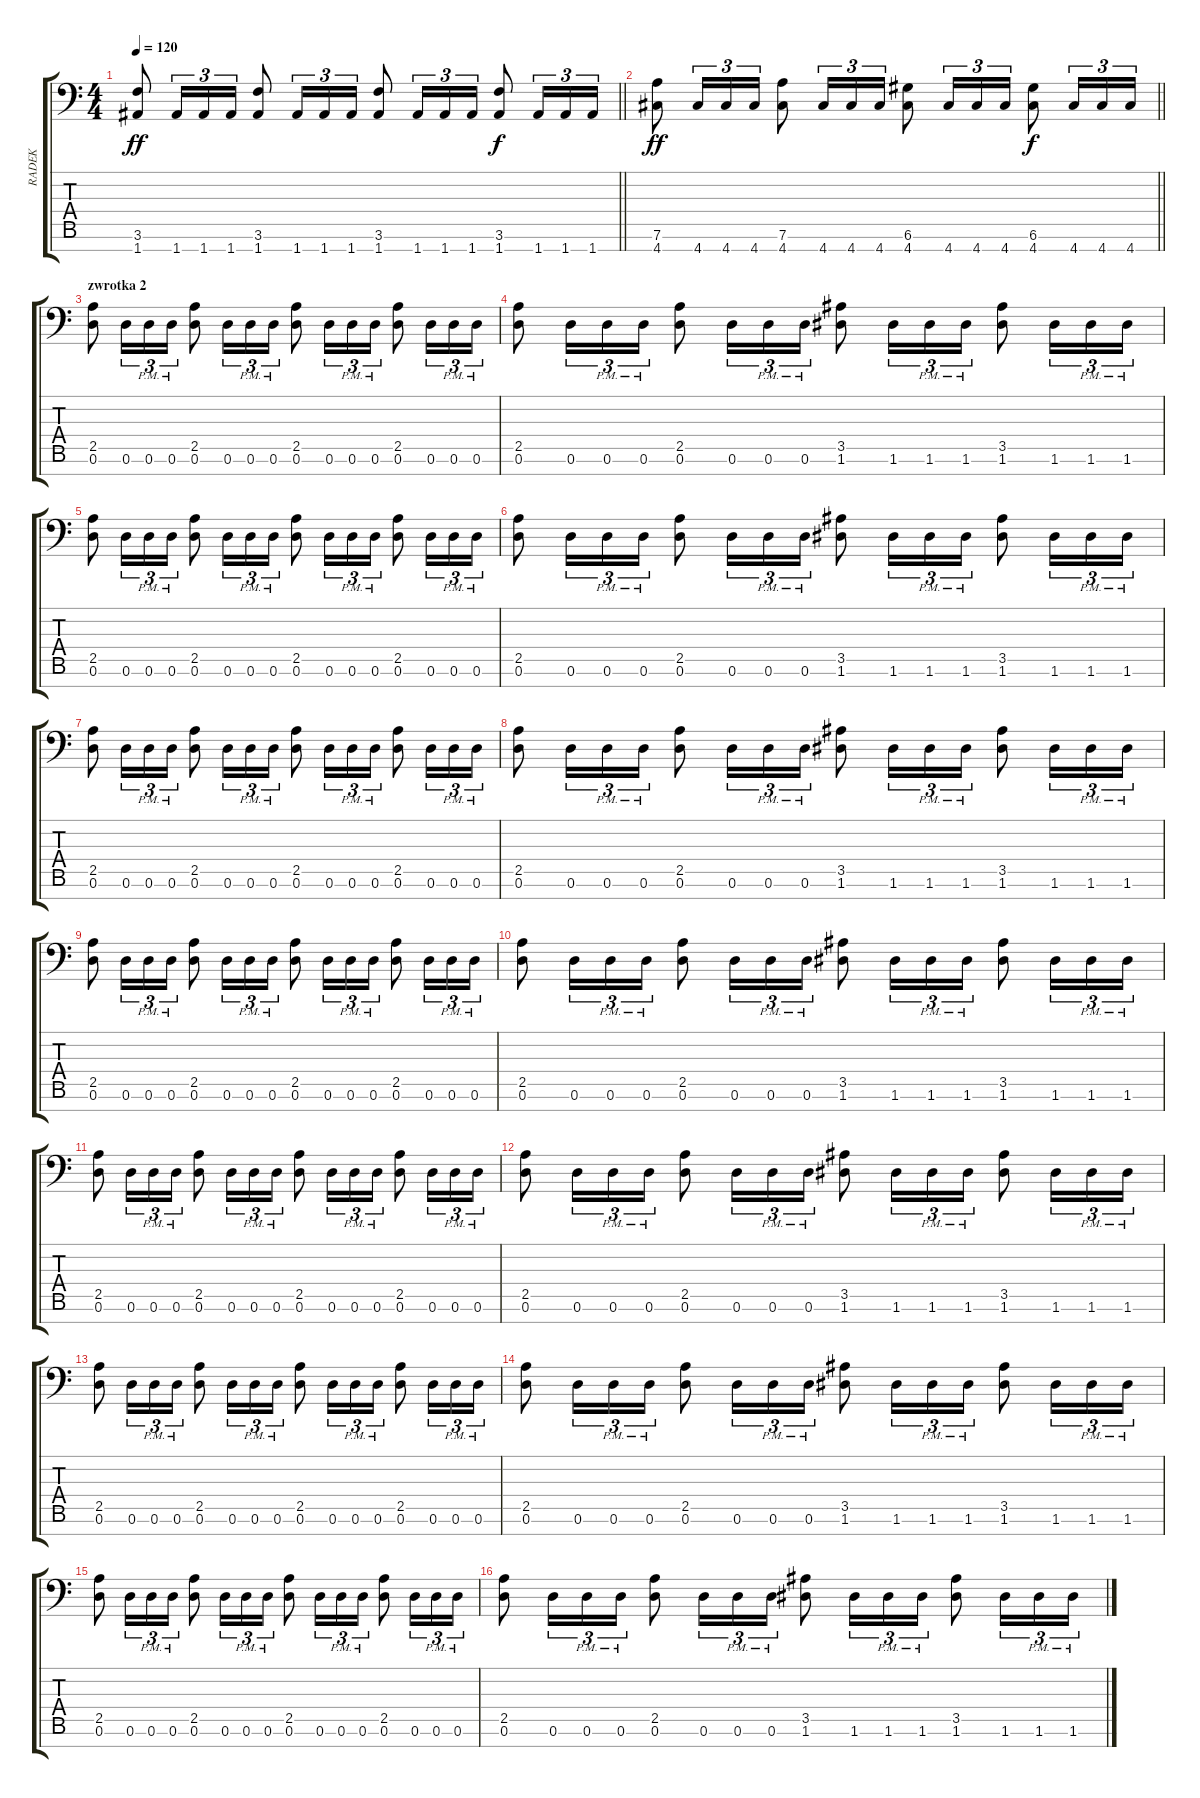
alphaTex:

\track ("RADEK" "RADEK") {instrument distortionguitar}
\staff {score tabs}
\tuning (D4 A3 F3 C3 G2 D2 A1) {hide}
\ts (4 4)
\tempo 120
\clef f4
\barLineRight lightlight
\ks c
(3.6 1.7).8{dy ff} 1.7.16{tu (3 2)} 1.7.16{tu (3 2)} 1.7.16{tu (3 2)} (3.6 1.7).8 1.7.16{tu (3 2)} 1.7.16{tu (3 2)} 1.7.16{tu (3 2)} (3.6 1.7).8 1.7.16{tu (3 2)} 1.7.16{tu (3 2)} 1.7.16{tu (3 2)} (3.6 1.7).8{dy f} 1.7.16{tu (3 2)} 1.7.16{tu (3 2)} 1.7.16{tu (3 2)} |
\barLineRight lightlight
(7.6 4.7).8{dy ff} 4.7.16{tu (3 2)} 4.7.16{tu (3 2)} 4.7.16{tu (3 2)} (7.6 4.7).8 4.7.16{tu (3 2)} 4.7.16{tu (3 2)} 4.7.16{tu (3 2)} (6.6 4.7).8 4.7.16{tu (3 2)} 4.7.16{tu (3 2)} 4.7.16{tu (3 2)} (6.6 4.7).8{dy f} 4.7.16{tu (3 2)} 4.7.16{tu (3 2)} 4.7.16{tu (3 2)} |
\section ("" "zwrotka 2")
(2.5 0.6).8 0.6.16{tu (3 2)} 0.6{pm}.16{tu (3 2)} 0.6{pm}.16{tu (3 2)} (2.5 0.6).8 0.6.16{tu (3 2)} 0.6{pm}.16{tu (3 2)} 0.6{pm}.16{tu (3 2)} (2.5 0.6).8 0.6.16{tu (3 2)} 0.6{pm}.16{tu (3 2)} 0.6{pm}.16{tu (3 2)} (2.5 0.6).8 0.6.16{tu (3 2)} 0.6{pm}.16{tu (3 2)} 0.6{pm}.16{tu (3 2)} |
(2.5 0.6).8 0.6.16{tu (3 2)} 0.6{pm}.16{tu (3 2)} 0.6{pm}.16{tu (3 2)} (2.5 0.6).8 0.6.16{tu (3 2)} 0.6{pm}.16{tu (3 2)} 0.6{pm}.16{tu (3 2)} (3.5 1.6).8 1.6.16{tu (3 2)} 1.6{pm}.16{tu (3 2)} 1.6{pm}.16{tu (3 2)} (3.5 1.6).8 1.6.16{tu (3 2)} 1.6{pm}.16{tu (3 2)} 1.6{pm}.16{tu (3 2)} |
(2.5 0.6).8 0.6.16{tu (3 2)} 0.6{pm}.16{tu (3 2)} 0.6{pm}.16{tu (3 2)} (2.5 0.6).8 0.6.16{tu (3 2)} 0.6{pm}.16{tu (3 2)} 0.6{pm}.16{tu (3 2)} (2.5 0.6).8 0.6.16{tu (3 2)} 0.6{pm}.16{tu (3 2)} 0.6{pm}.16{tu (3 2)} (2.5 0.6).8 0.6.16{tu (3 2)} 0.6{pm}.16{tu (3 2)} 0.6{pm}.16{tu (3 2)} |
(2.5 0.6).8 0.6.16{tu (3 2)} 0.6{pm}.16{tu (3 2)} 0.6{pm}.16{tu (3 2)} (2.5 0.6).8 0.6.16{tu (3 2)} 0.6{pm}.16{tu (3 2)} 0.6{pm}.16{tu (3 2)} (3.5 1.6).8 1.6.16{tu (3 2)} 1.6{pm}.16{tu (3 2)} 1.6{pm}.16{tu (3 2)} (3.5 1.6).8 1.6.16{tu (3 2)} 1.6{pm}.16{tu (3 2)} 1.6{pm}.16{tu (3 2)} |
(2.5 0.6).8 0.6.16{tu (3 2)} 0.6{pm}.16{tu (3 2)} 0.6{pm}.16{tu (3 2)} (2.5 0.6).8 0.6.16{tu (3 2)} 0.6{pm}.16{tu (3 2)} 0.6{pm}.16{tu (3 2)} (2.5 0.6).8 0.6.16{tu (3 2)} 0.6{pm}.16{tu (3 2)} 0.6{pm}.16{tu (3 2)} (2.5 0.6).8 0.6.16{tu (3 2)} 0.6{pm}.16{tu (3 2)} 0.6{pm}.16{tu (3 2)} |
(2.5 0.6).8 0.6.16{tu (3 2)} 0.6{pm}.16{tu (3 2)} 0.6{pm}.16{tu (3 2)} (2.5 0.6).8 0.6.16{tu (3 2)} 0.6{pm}.16{tu (3 2)} 0.6{pm}.16{tu (3 2)} (3.5 1.6).8 1.6.16{tu (3 2)} 1.6{pm}.16{tu (3 2)} 1.6{pm}.16{tu (3 2)} (3.5 1.6).8 1.6.16{tu (3 2)} 1.6{pm}.16{tu (3 2)} 1.6{pm}.16{tu (3 2)} |
(2.5 0.6).8 0.6.16{tu (3 2)} 0.6{pm}.16{tu (3 2)} 0.6{pm}.16{tu (3 2)} (2.5 0.6).8 0.6.16{tu (3 2)} 0.6{pm}.16{tu (3 2)} 0.6{pm}.16{tu (3 2)} (2.5 0.6).8 0.6.16{tu (3 2)} 0.6{pm}.16{tu (3 2)} 0.6{pm}.16{tu (3 2)} (2.5 0.6).8 0.6.16{tu (3 2)} 0.6{pm}.16{tu (3 2)} 0.6{pm}.16{tu (3 2)} |
(2.5 0.6).8 0.6.16{tu (3 2)} 0.6{pm}.16{tu (3 2)} 0.6{pm}.16{tu (3 2)} (2.5 0.6).8 0.6.16{tu (3 2)} 0.6{pm}.16{tu (3 2)} 0.6{pm}.16{tu (3 2)} (3.5 1.6).8 1.6.16{tu (3 2)} 1.6{pm}.16{tu (3 2)} 1.6{pm}.16{tu (3 2)} (3.5 1.6).8 1.6.16{tu (3 2)} 1.6{pm}.16{tu (3 2)} 1.6{pm}.16{tu (3 2)} |
(2.5 0.6).8 0.6.16{tu (3 2)} 0.6{pm}.16{tu (3 2)} 0.6{pm}.16{tu (3 2)} (2.5 0.6).8 0.6.16{tu (3 2)} 0.6{pm}.16{tu (3 2)} 0.6{pm}.16{tu (3 2)} (2.5 0.6).8 0.6.16{tu (3 2)} 0.6{pm}.16{tu (3 2)} 0.6{pm}.16{tu (3 2)} (2.5 0.6).8 0.6.16{tu (3 2)} 0.6{pm}.16{tu (3 2)} 0.6{pm}.16{tu (3 2)} |
(2.5 0.6).8 0.6.16{tu (3 2)} 0.6{pm}.16{tu (3 2)} 0.6{pm}.16{tu (3 2)} (2.5 0.6).8 0.6.16{tu (3 2)} 0.6{pm}.16{tu (3 2)} 0.6{pm}.16{tu (3 2)} (3.5 1.6).8 1.6.16{tu (3 2)} 1.6{pm}.16{tu (3 2)} 1.6{pm}.16{tu (3 2)} (3.5 1.6).8 1.6.16{tu (3 2)} 1.6{pm}.16{tu (3 2)} 1.6{pm}.16{tu (3 2)} |
(2.5 0.6).8 0.6.16{tu (3 2)} 0.6{pm}.16{tu (3 2)} 0.6{pm}.16{tu (3 2)} (2.5 0.6).8 0.6.16{tu (3 2)} 0.6{pm}.16{tu (3 2)} 0.6{pm}.16{tu (3 2)} (2.5 0.6).8 0.6.16{tu (3 2)} 0.6{pm}.16{tu (3 2)} 0.6{pm}.16{tu (3 2)} (2.5 0.6).8 0.6.16{tu (3 2)} 0.6{pm}.16{tu (3 2)} 0.6{pm}.16{tu (3 2)} |
(2.5 0.6).8 0.6.16{tu (3 2)} 0.6{pm}.16{tu (3 2)} 0.6{pm}.16{tu (3 2)} (2.5 0.6).8 0.6.16{tu (3 2)} 0.6{pm}.16{tu (3 2)} 0.6{pm}.16{tu (3 2)} (3.5 1.6).8 1.6.16{tu (3 2)} 1.6{pm}.16{tu (3 2)} 1.6{pm}.16{tu (3 2)} (3.5 1.6).8 1.6.16{tu (3 2)} 1.6{pm}.16{tu (3 2)} 1.6{pm}.16{tu (3 2)} |
(2.5 0.6).8 0.6.16{tu (3 2)} 0.6{pm}.16{tu (3 2)} 0.6{pm}.16{tu (3 2)} (2.5 0.6).8 0.6.16{tu (3 2)} 0.6{pm}.16{tu (3 2)} 0.6{pm}.16{tu (3 2)} (2.5 0.6).8 0.6.16{tu (3 2)} 0.6{pm}.16{tu (3 2)} 0.6{pm}.16{tu (3 2)} (2.5 0.6).8 0.6.16{tu (3 2)} 0.6{pm}.16{tu (3 2)} 0.6{pm}.16{tu (3 2)} |
(2.5 0.6).8 0.6.16{tu (3 2)} 0.6{pm}.16{tu (3 2)} 0.6{pm}.16{tu (3 2)} (2.5 0.6).8 0.6.16{tu (3 2)} 0.6{pm}.16{tu (3 2)} 0.6{pm}.16{tu (3 2)} (3.5 1.6).8 1.6.16{tu (3 2)} 1.6{pm}.16{tu (3 2)} 1.6{pm}.16{tu (3 2)} (3.5 1.6).8 1.6.16{tu (3 2)} 1.6{pm}.16{tu (3 2)} 1.6{pm}.16{tu (3 2)}
